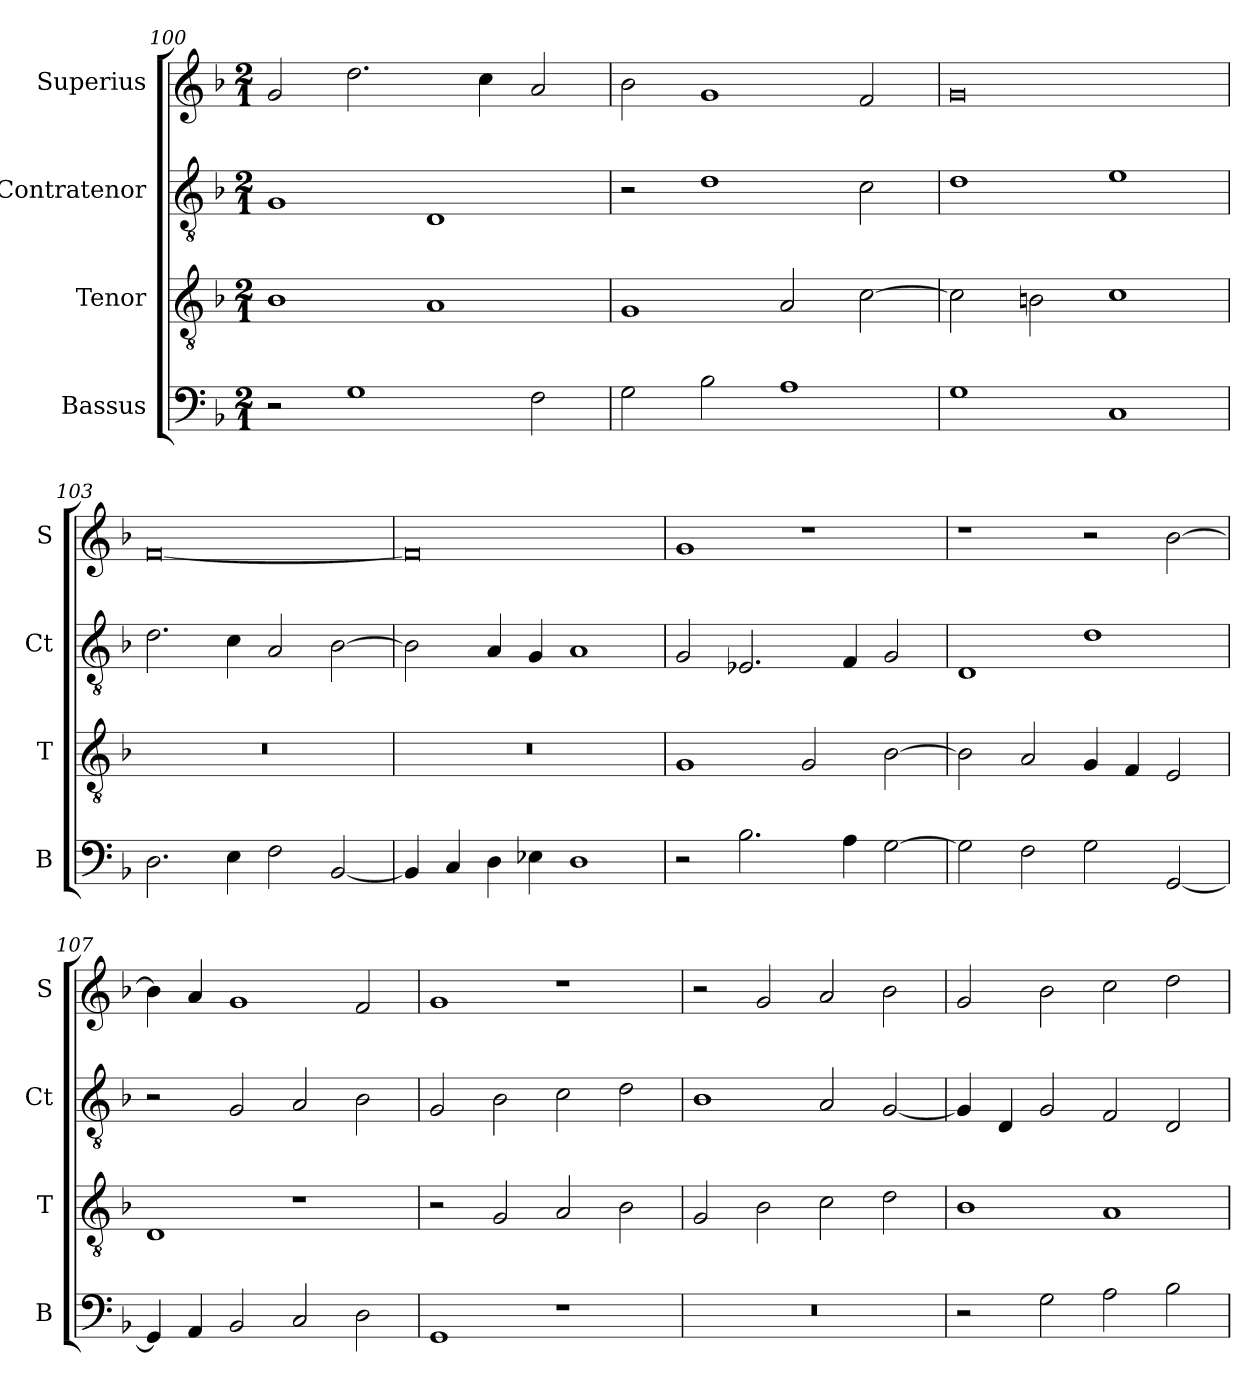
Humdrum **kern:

**kern	**kern	**kern	**kern
*part4	*part3	*part2	*part1
*staff4	*staff3	*staff2	*staff1
*I"Bassus	*I"Tenor	*I"Contratenor	*I"Superius
*I'B	*I'T	*I'Ct	*I'S
*clefF4	*clefGv2	*clefGv2	*clefG2
*k[b-]	*k[b-]	*k[b-]	*k[b-]
*M2/1	*M2/1	*M2/1	*M2/1
=100	=100	=100	=100
2r	1B-	1G	2g/
1G	.	.	2.dd\
.	1A	1D	.
.	.	.	4cc\
2F\	.	.	2a/
=101	=101	=101	=101
2G\	1G	2r	2b-\
2B-\	.	1d	1g
1A	2A/	.	.
.	[2c\	2c\	2f/
=102	=102	=102	=102
1G	2c\]	1d	0g
.	2Bn\	.	.
1C	1c	1e	.
=103	=103	=103	=103
2.D\	0r	2.d\	[0f
4E\	.	4c\	.
2F\	.	2A/	.
[2BB-/	.	[2B-\	.
=104	=104	=104	=104
4BB-/]	0r	2B-\]	0f]
4C/	.	.	.
4D\	.	4A/	.
4E-X\	.	4G/	.
1D	.	1A	.
=105	=105	=105	=105
2r	1G	2G/	1g
2.B-\	.	2.E-X/	.
.	2G/	.	1r
4A\	.	4F/	.
[2G\	[2B-\	2G/	.
=106	=106	=106	=106
2G\]	2B-\]	1D	1r
2F\	2A/	.	.
2G\	4G/	1d	2r
.	4F/	.	.
[2GG/	2E/	.	[2b-\
=107	=107	=107	=107
4GG/]	1D	2r	4b-\]
4AA/	.	.	4a/
2BB-/	.	2G/	1g
2C/	1r	2A/	.
2D\	.	2B-\	2f/
=108	=108	=108	=108
1GG	2r	2G/	1g
.	2G/	2B-\	.
1r	2A/	2c\	1r
.	2B-\	2d\	.
=109	=109	=109	=109
0r	2G/	1B-	2r
.	2B-\	.	2g/
.	2c\	2A/	2a/
.	2d\	[2G/	2b-\
=110	=110	=110	=110
2r	1B-	4G/]	2g/
.	.	4D/	.
2G\	.	2G/	2b-\
2A\	1A	2F/	2cc\
2B-\	.	2D/	2dd\
=	=	=	=
*-	*-	*-	*-
